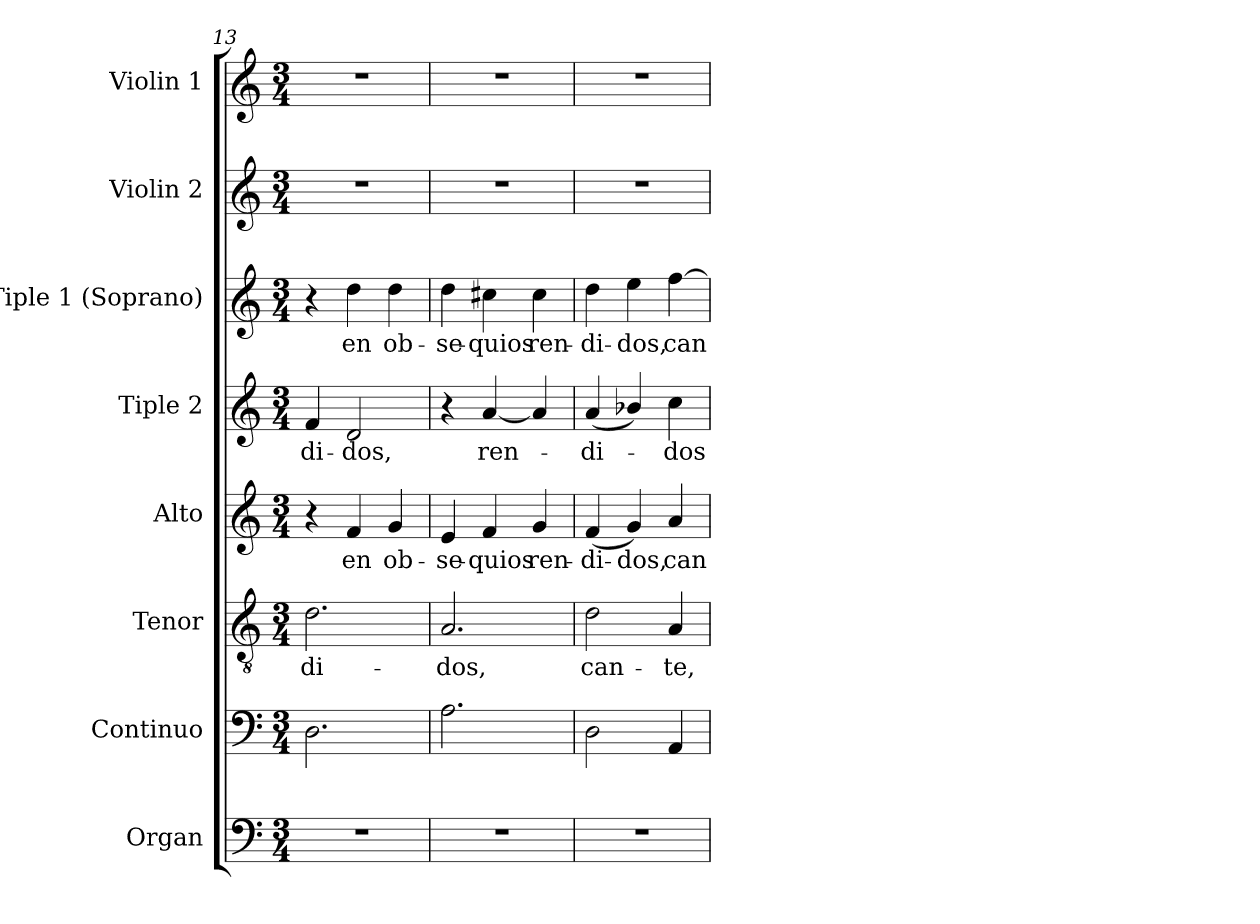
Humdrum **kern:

**kern	**kern	**kern	**text	**kern	**text	**kern	**text	**kern	**text	**kern	**kern
*part8	*part7	*part6	*part6	*part5	*part5	*part4	*part4	*part3	*part3	*part2	*part1
*staff8	*staff7	*staff6	*staff6	*staff5	*staff5	*staff4	*staff4	*staff3	*staff3	*staff2	*staff1
*I"Organ	*I"Continuo	*I"Tenor	*	*I"Alto	*	*I"Tiple 2	*	*I"Tiple 1 (Soprano)	*	*I"Violin 2	*I"Violin 1
*I'Org.	*I'Cont.	*I'T.	*	*I'A.	*	*	*	*I'S	*	*I'Vln. 2	*I'Vln. 1
*clefF4	*clefF4	*clefGv2	*	*clefG2	*	*clefG2	*	*clefG2	*	*clefG2	*clefG2
*	*	*ITrd7c12	*	*	*	*	*	*	*	*	*
*k[]	*k[]	*k[]	*	*k[]	*	*k[]	*	*k[]	*	*k[]	*k[]
*C:	*C:	*C:	*	*C:	*	*C:	*	*C:	*	*C:	*C:
*M3/4	*M3/4	*M3/4	*	*M3/4	*	*M3/4	*	*M3/4	*	*M3/4	*M3/4
=13	=13	=13	=13	=13	=13	=13	=13	=13	=13	=13	=13
!LO:N:vis=1	!	!	!	!	!	!	!	!	!	!	!
!	!	!	!LO:LY:b:color=#000000	!	!	!	!	!	!	!	!
!	!	!	!	!	!	!	!LO:LY:b:color=#000000	!	!	!LO:N:vis=1	!LO:N:vis=1
2.r	2.Di\	2.Di\	-di-	4r	.	4fi/	-di-	4r	.	2.r	2.r
!	!	!	!	!	!LO:LY:b:color=#000000	!	!	!	!	!	!
!	!	!	!	!	!	!	!LO:LY:b:color=#000000	!	!	!	!
!	!	!	!	!	!	!	!	!	!LO:LY:b:color=#000000	!	!
.	.	.	.	4fi/	en	2di/	-dos,	4ddi\	en	.	.
!	!	!	!	!	!LO:LY:b:color=#000000	!	!	!	!	!	!
!	!	!	!	!	!	!	!	!	!LO:LY:b:color=#000000	!	!
.	.	.	.	4gi/	ob-	.	.	4ddi\	ob-	.	.
=14	=14	=14	=14	=14	=14	=14	=14	=14	=14	=14	=14
!LO:N:vis=1	!	!	!	!	!	!	!	!	!	!	!
!	!	!	!LO:LY:b:color=#000000	!	!	!	!	!	!	!	!
!	!	!	!	!	!LO:LY:b:color=#000000	!	!	!	!	!	!
!	!	!	!	!	!	!	!	!	!LO:LY:b:color=#000000	!LO:N:vis=1	!LO:N:vis=1
2.r	2.Ai\	2.AAi/	-dos,	4ei/	-se-	4r	.	4ddi\	-se-	2.r	2.r
!	!	!	!	!	!LO:LY:b:color=#000000	!	!	!	!	!	!
!	!	!	!	!	!	!	!LO:LY:b:color=#000000	!	!	!	!
!	!	!	!	!	!	!	!	!	!LO:LY:b:color=#000000	!	!
.	.	.	.	4fi/	-quios	[4ai/	ren-	4cc#Xi\	-quios	.	.
!	!	!	!	!	!LO:LY:b:color=#000000	!	!	!	!	!	!
!	!	!	!	!	!	!	!	!	!LO:LY:b:color=#000000	!	!
.	.	.	.	4gi/	ren-	4ai/]	.	4cc#i\	ren-	.	.
=15	=15	=15	=15	=15	=15	=15	=15	=15	=15	=15	=15
!LO:N:vis=1	!	!	!	!	!	!	!	!	!	!	!
!	!	!	!LO:LY:b:color=#000000	!	!	!	!	!	!	!	!
!	!	!	!	!	!LO:LY:b:color=#000000	!	!	!	!	!	!
!	!	!	!	!	!	!	!LO:LY:b:color=#000000	!	!	!	!
!	!	!	!	!	!	!	!	!	!LO:LY:b:color=#000000	!LO:N:vis=1	!LO:N:vis=1
2.r	2Di\	2Di\	can-	(4fi/	-di-	(4ai/	-di-	4ddi\	-di-	2.r	2.r
!	!	!	!	!	!LO:LY:b:color=#000000	!	!	!	!	!	!
!	!	!	!	!	!	!	!	!	!LO:LY:b:color=#000000	!	!
.	.	.	.	4gi/)	-dos,	4b-Xi/)	.	4eei\	-dos,	.	.
!	!	!	!LO:LY:b:color=#000000	!	!	!	!	!	!	!	!
!	!	!	!	!	!LO:LY:b:color=#000000	!	!	!	!	!	!
!	!	!	!	!	!	!	!LO:LY:b:color=#000000	!	!	!	!
!	!	!	!	!	!	!	!	!	!LO:LY:b:color=#000000	!	!
.	4AAi/	4AAi/	-te,	4ai/	can-	4cci\	-dos	[4ffi\	can-	.	.
=	=	=	=	=	=	=	=	=	=	=	=
*-	*-	*-	*-	*-	*-	*-	*-	*-	*-	*-	*-
